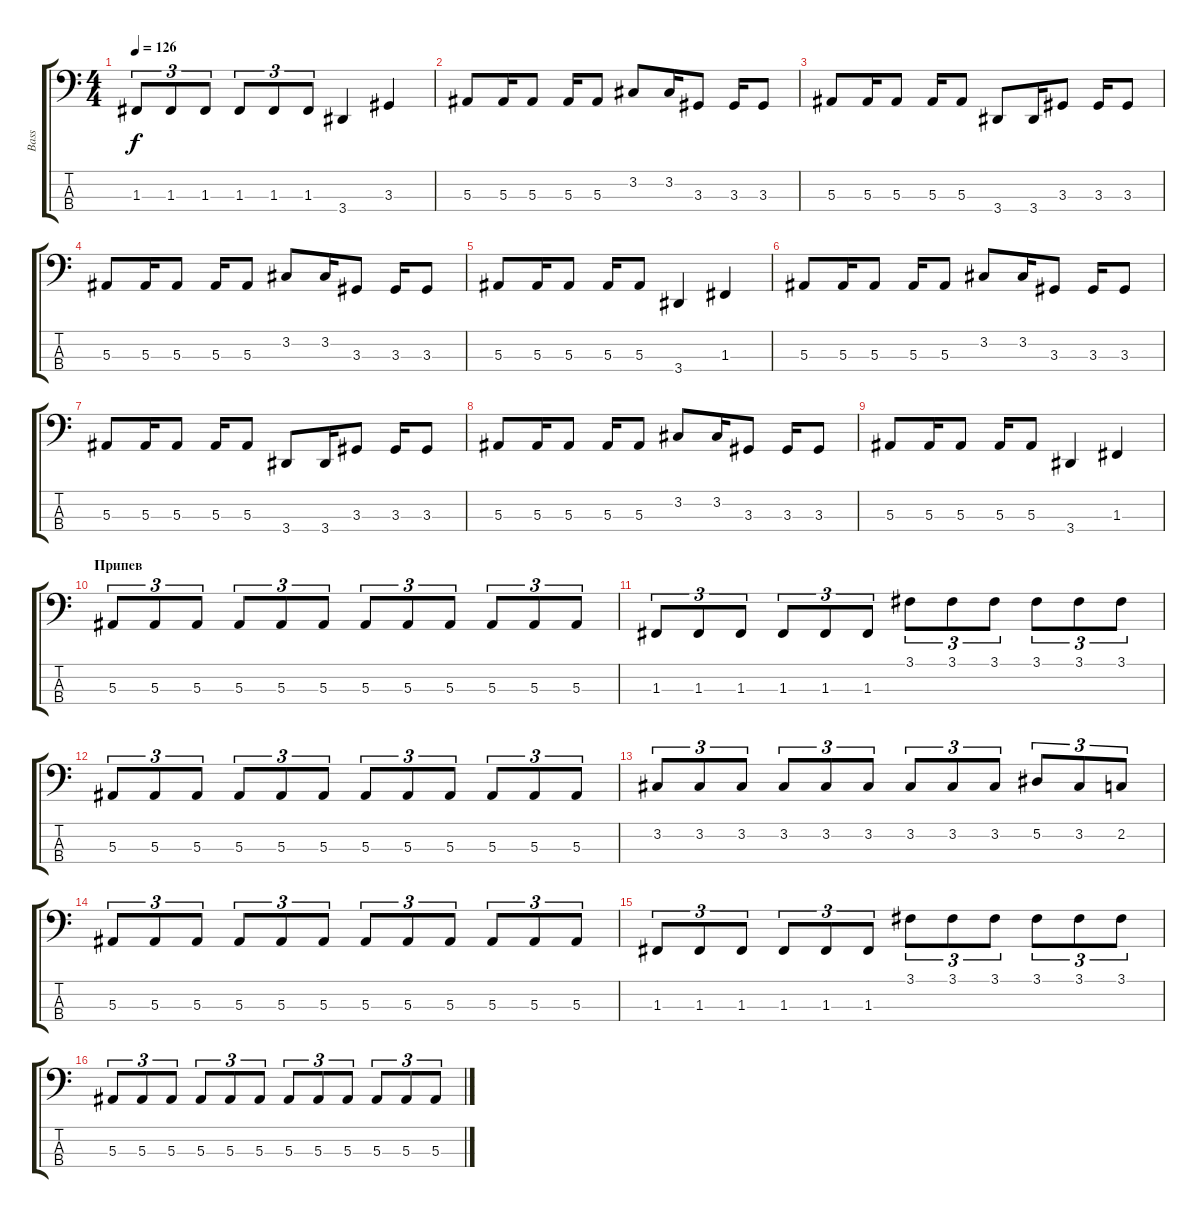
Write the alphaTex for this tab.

\track ("Bass" "Bass") {instrument electricbasspick}
\staff {score tabs}
\tuning (Eb2 Bb1 F1 C1) {hide}
\ts (4 4)
\tempo 126
\clef f4
\ks c
1.3.8{tu (3 2) dy f} 1.3.8{tu (3 2)} 1.3.8{tu (3 2)} 1.3.8{tu (3 2)} 1.3.8{tu (3 2)} 1.3.8{tu (3 2)} 3.4.4 3.3.4 |
5.3.8 5.3.16 5.3.8 5.3.16 5.3.8 3.2.8 3.2.16 3.3.8 3.3.16 3.3.8 |
5.3.8 5.3.16 5.3.8 5.3.16 5.3.8 3.4.8 3.4.16 3.3.8 3.3.16 3.3.8 |
5.3.8 5.3.16 5.3.8 5.3.16 5.3.8 3.2.8 3.2.16 3.3.8 3.3.16 3.3.8 |
5.3.8 5.3.16 5.3.8 5.3.16 5.3.8 3.4.4 1.3.4 |
5.3.8 5.3.16 5.3.8 5.3.16 5.3.8 3.2.8 3.2.16 3.3.8 3.3.16 3.3.8 |
5.3.8 5.3.16 5.3.8 5.3.16 5.3.8 3.4.8 3.4.16 3.3.8 3.3.16 3.3.8 |
5.3.8 5.3.16 5.3.8 5.3.16 5.3.8 3.2.8 3.2.16 3.3.8 3.3.16 3.3.8 |
5.3.8 5.3.16 5.3.8 5.3.16 5.3.8 3.4.4 1.3.4 |
\section ("" "Припев")
5.3.8{tu (3 2)} 5.3.8{tu (3 2)} 5.3.8{tu (3 2)} 5.3.8{tu (3 2)} 5.3.8{tu (3 2)} 5.3.8{tu (3 2)} 5.3.8{tu (3 2)} 5.3.8{tu (3 2)} 5.3.8{tu (3 2)} 5.3.8{tu (3 2)} 5.3.8{tu (3 2)} 5.3.8{tu (3 2)} |
1.3.8{tu (3 2)} 1.3.8{tu (3 2)} 1.3.8{tu (3 2)} 1.3.8{tu (3 2)} 1.3.8{tu (3 2)} 1.3.8{tu (3 2)} 3.1.8{tu (3 2)} 3.1.8{tu (3 2)} 3.1.8{tu (3 2)} 3.1.8{tu (3 2)} 3.1.8{tu (3 2)} 3.1.8{tu (3 2)} |
5.3.8{tu (3 2)} 5.3.8{tu (3 2)} 5.3.8{tu (3 2)} 5.3.8{tu (3 2)} 5.3.8{tu (3 2)} 5.3.8{tu (3 2)} 5.3.8{tu (3 2)} 5.3.8{tu (3 2)} 5.3.8{tu (3 2)} 5.3.8{tu (3 2)} 5.3.8{tu (3 2)} 5.3.8{tu (3 2)} |
3.2.8{tu (3 2)} 3.2.8{tu (3 2)} 3.2.8{tu (3 2)} 3.2.8{tu (3 2)} 3.2.8{tu (3 2)} 3.2.8{tu (3 2)} 3.2.8{tu (3 2)} 3.2.8{tu (3 2)} 3.2.8{tu (3 2)} 5.2.8{tu (3 2)} 3.2.8{tu (3 2)} 2.2.8{tu (3 2)} |
5.3.8{tu (3 2)} 5.3.8{tu (3 2)} 5.3.8{tu (3 2)} 5.3.8{tu (3 2)} 5.3.8{tu (3 2)} 5.3.8{tu (3 2)} 5.3.8{tu (3 2)} 5.3.8{tu (3 2)} 5.3.8{tu (3 2)} 5.3.8{tu (3 2)} 5.3.8{tu (3 2)} 5.3.8{tu (3 2)} |
1.3.8{tu (3 2)} 1.3.8{tu (3 2)} 1.3.8{tu (3 2)} 1.3.8{tu (3 2)} 1.3.8{tu (3 2)} 1.3.8{tu (3 2)} 3.1.8{tu (3 2)} 3.1.8{tu (3 2)} 3.1.8{tu (3 2)} 3.1.8{tu (3 2)} 3.1.8{tu (3 2)} 3.1.8{tu (3 2)} |
5.3.8{tu (3 2)} 5.3.8{tu (3 2)} 5.3.8{tu (3 2)} 5.3.8{tu (3 2)} 5.3.8{tu (3 2)} 5.3.8{tu (3 2)} 5.3.8{tu (3 2)} 5.3.8{tu (3 2)} 5.3.8{tu (3 2)} 5.3.8{tu (3 2)} 5.3.8{tu (3 2)} 5.3.8{tu (3 2)}
